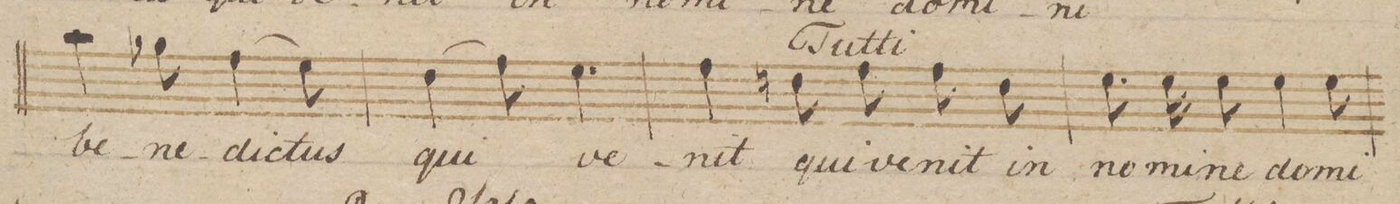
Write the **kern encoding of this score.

**kern	**text
*I"Alto.	*
*clefC3	*
*k[b-e-]	*
*M6/8	*
4b-\	be-
8a-X\	-ne-
(4g\	-dic-
8f\)	-tus
=25	=25
(4e-\	qui
8g\)	.
4.f\	ve-
=26	=26
4g\	-nit
8en\	qui
8g\	ve-
8g\	-nit
8e\	in
=27	=27
8.f\	no-
16f\	-mi-
8f\	-ne
4f\	do-
8f\	-mi-
=28	=28
*-	*-
